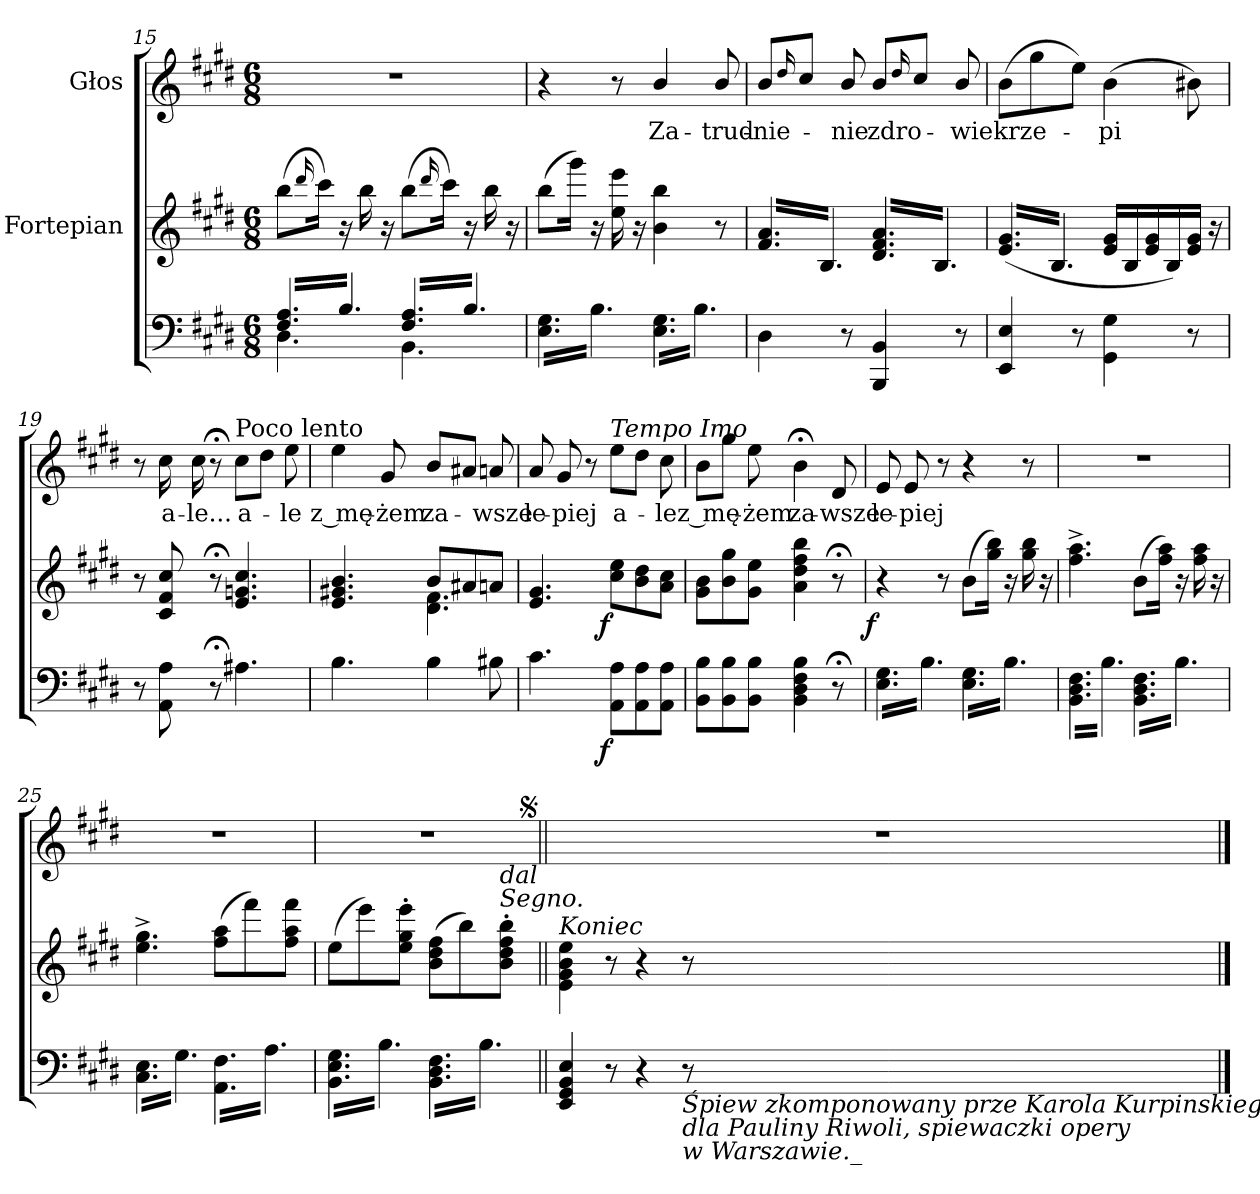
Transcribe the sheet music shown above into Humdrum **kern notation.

**kern	**dynam	**kern	**dynam	**kern	**text
*part3	*part3	*part2	*part2	*part1	*part1
*staff3	*staff3	*staff2	*staff2	*staff1	*staff1
*	*	*I"Fortepian	*	*I"Głos	*
*clefF4	*	*clefG2	*	*clefG2	*
*k[f#c#g#d#]	*	*k[f#c#g#d#]	*	*k[f#c#g#d#]	*
*M6/8	*	*M6/8	*	*M6/8	*
=15	=15	=15	=15	=15	=15
*^	*	*	*	*	*
*tremolo	*	*	*	*	*	*
16F#/ 16A/LL	4.D#\	.	(8bb\L	.	2.r	.
16B/	.	.	.	.	.	.
.	.	.	16qqddd#/	.	.	.
16F#/ 16A/	.	.	16ccc#\Jk)	.	.	.
16B/	.	.	16r	.	.	.
16F#/ 16A/	.	.	16bb\	.	.	.
16B/JJ	.	.	16r	.	.	.
16F#/ 16A/LL	4.BB\	.	(8bb\L	.	.	.
16B/	.	.	.	.	.	.
.	.	.	16qqddd#/	.	.	.
16F#/ 16A/	.	.	16ccc#\Jk)	.	.	.
16B/	.	.	16r	.	.	.
16F#/ 16A/	.	.	16bb\	.	.	.
16B/JJ	.	.	16r	.	.	.
*v	*v	*	*	*	*	*
=16	=16	=16	=16	=16	=16
16E\ 16G#\LL	.	(8bb\L	.	4r	.
16B\	.	.	.	.	.
16E\ 16G#\	.	16ggg#\Jk)	.	.	.
16B\	.	16r	.	.	.
16E\ 16G#\	.	16ee\ 16eee\	.	8r	.
16B\JJ	.	16r	.	.	.
16E\ 16G#\LL	.	4b\ 4bb\	.	4b/	Za-
16B\	.	.	.	.	.
16E\ 16G#\	.	.	.	.	.
16B\	.	.	.	.	.
16E\ 16G#\	.	8r	.	8b/	-trud-
16B\JJ	.	.	.	.	.
*Xtremolo	*	*	*	*	*
=17	=17	=17	=17	=17	=17
*	*	*tremolo	*	*	*
4D#\	.	16f#/ 16a/LL	.	8b/L	-nie-
.	.	16B/	.	.	.
.	.	.	.	16qqdd#/	.
.	.	16f#/ 16a/	.	8cc#/J	.
.	.	16B/	.	.	.
8r	.	16f#/ 16a/	.	8b/	-nie
.	.	16B/JJ	.	.	.
4BBB/ 4BB/	.	16d#/ 16f#/ 16a/LL	.	8b/L	zdro-
.	.	16B/	.	.	.
.	.	.	.	16qqdd#/	.
.	.	16d#/ 16f#/ 16a/	.	8cc#/J	.
.	.	16B/	.	.	.
8r	.	16d#/ 16f#/ 16a/	.	8b/	-wie
.	.	16B/JJ	.	.	.
=18	=18	=18	=18	=18	=18
4EE/ 4E/	.	(16e/ 16g#/LL	.	(8b\L	krze-
.	.	16B/	.	.	.
.	.	16e/ 16g#/	.	8gg#\	.
.	.	16B/	.	.	.
8r	.	16e/ 16g#/	.	8ee\J)	.
.	.	16B/JJ	.	.	.
*	*	*Xtremolo	*	*	*
4GG#\ 4G#\	.	16e/ 16g#/LL	.	(4b\	-pi
.	.	16B/	.	.	.
.	.	16e/ 16g#/	.	.	.
.	.	16B/)	.	.	.
8r	.	16e/ 16g#/JJ	.	8b#X\)	.
.	.	16r	.	.	.
=19	=19	=19	=19	=19	=19
8r	.	8r	.	8r	.
8AA\ 8A\	.	8c#/ 8f#/ 8cc#/	.	16cc#\	a-
.	.	.	.	16cc#\	-le...
8r;<	.	8r;<	.	8r;<	.
!	!	!	!	!LO:TX:a:t=Poco lento	!
4.A#X\	.	4.e/ 4.gn/ 4.cc#/	.	8cc#\L	a-
.	.	.	.	8dd#\J	.
.	.	.	.	8ee\	-le
=20	=20	=20	=20	=20	=20
*	*	*^	*	*	*
4.B\	.	4.e/ 4.g#X/ 4.b/	4.ryy	.	4ee\	z mę-
.	.	.	.	.	8g#/	-żem
4B\	.	8b/L	4.d#\ 4.f#\	.	8b/L	za-
.	.	8a#X/	.	.	8a#X/J	.
8B#X\	.	8an/J	.	.	8an/	-wsze
*	*	*v	*v	*	*	*
=21	=21	=21	=21	=21	=21
4.c#\	.	4.e/ 4.g#/	.	8a/	le-
.	.	.	.	8g#/	-piej
.	.	.	.	8r	.
!	!	!	!	!LO:TX:a:i:t=Tempo Imo	!
!	!LO:DY:b:rj	!	!LO:DY:rj	!	!
8AA\ 8A\L	f	8cc#\ 8ee\L	f	8ee\L	a-
8AA\ 8A\	.	8b\ 8dd#\	.	8dd#\J	.
8AA\ 8A\J	.	8a\ 8cc#\J	.	8cc#\	-le
=22	=22	=22	=22	=22	=22
8BB\ 8B\L	.	8g#\ 8b\L	.	8b\L	z mę-
8BB\ 8B\	.	8b\ 8gg#\	.	8gg#\J	.
8BB\ 8B\J	.	8g#\ 8ee\J	.	8ee\	-żem
4BB\ 4D#\ 4F#\ 4B\	.	4a\ 4dd#\ 4ff#\ 4bb\	.	4b;<\	za-
8r;<	.	8r;<	.	8d#/	-wsze
=23	=23	=23	=23	=23	=23
!	!	!	!LO:DY:rj	!	!
*tremolo	*	*	*	*	*
16E\ 16G#\LL	.	4r	f	8e/	le-
16B\	.	.	.	.	.
16E\ 16G#\	.	.	.	8e/	-piej
16B\	.	.	.	.	.
16E\ 16G#\	.	8r	.	8r	.
16B\JJ	.	.	.	.	.
16E\ 16G#\LL	.	(8b\L	.	4r	.
16B\	.	.	.	.	.
16E\ 16G#\	.	16gg#\ 16bb\Jk)	.	.	.
16B\	.	16r	.	.	.
16E\ 16G#\	.	16gg#\ 16bb\	.	8r	.
16B\JJ	.	16r	.	.	.
=24	=24	=24	=24	=24	=24
16BB\ 16D#\ 16F#\LL	.	4.ff#^<\ 4.aa^<\	.	2.r	.
16B\	.	.	.	.	.
16BB\ 16D#\ 16F#\	.	.	.	.	.
16B\	.	.	.	.	.
16BB\ 16D#\ 16F#\	.	.	.	.	.
16B\JJ	.	.	.	.	.
16BB\ 16D#\ 16F#\LL	.	(8b\L	.	.	.
16B\	.	.	.	.	.
16BB\ 16D#\ 16F#\	.	16ff#\ 16aa\Jk)	.	.	.
16B\	.	16r	.	.	.
16BB\ 16D#\ 16F#\	.	16ff#\ 16aa\	.	.	.
16B\JJ	.	16r	.	.	.
=25	=25	=25	=25	=25	=25
16C#\ 16E\LL	.	4.ee^<\ 4.gg#^<\	.	2.r	.
16G#\	.	.	.	.	.
16C#\ 16E\	.	.	.	.	.
16G#\	.	.	.	.	.
16C#\ 16E\	.	.	.	.	.
16G#\JJ	.	.	.	.	.
16AA\ 16F#\LL	.	(8ff#\ 8aa\L	.	.	.
16A\	.	.	.	.	.
16AA\ 16F#\	.	8fff#\)	.	.	.
16A\	.	.	.	.	.
16AA\ 16F#\	.	8ff#\ 8aa\ 8fff#\J	.	.	.
16A\JJ	.	.	.	.	.
=26	=26	=26	=26	=26	=26
*	*	*	*	*^	*
16BB\ 16E\ 16G#\LL	.	(8ee\L	.	2.r	2ryy	.
16B\	.	.	.	.	.	.
16BB\ 16E\ 16G#\	.	8eee\)	.	.	.	.
16B\	.	.	.	.	.	.
16BB\ 16E\ 16G#\	.	8ee'\ 8gg#'\ 8eee'\J	.	.	.	.
16B\JJ	.	.	.	.	.	.
16BB\ 16D#\ 16F#\LL	.	(8b\ 8dd#\ 8ff#\L	.	.	.	.
16B\	.	.	.	.	.	.
16BB\ 16D#\ 16F#\	.	8bb\)	.	.	8.ryy	.
16B\	.	.	.	.	.	.
!	!	!LO:TX:a:i:t=dal\nSegno.	!	!	!	!
16BB\ 16D#\ 16F#\	.	8b'\ 8dd#'\ 8ff#'\ 8bb'\J	.	.	.	.
!	!	!	!	!	!LO:TX:a:t=[segno]	!
16B\JJ	.	.	.	.	16ryy	.
*Xtremolo	*	*	*	*	*	*
=27||	=27||	=27||	=27||	=27||	=27||	=27||
!	!	!LO:TX:a:i:t=Koniec	!	!	!	!
*	*	*	*	*v	*v	*
4EE/ 4GG#/ 4BB/ 4E/	.	4e\ 4g#\ 4b\ 4ee\	.	2.r	.
.	.	.	.	.	.
.	.	.	.	.	.
8r	.	8r	.	.	.
4r	.	4r	.	.	.
!LO:TX:b:i:t=Śpiew zkomponowany prze Karola Kurpinskiego\ndla Pauliny Riwoli, spiewaczki opery\nw Warszawie._	!	!	!	!	!
8r	.	8r	.	.	.
==	==	==	==	==	==
*-	*-	*-	*-	*-	*-
